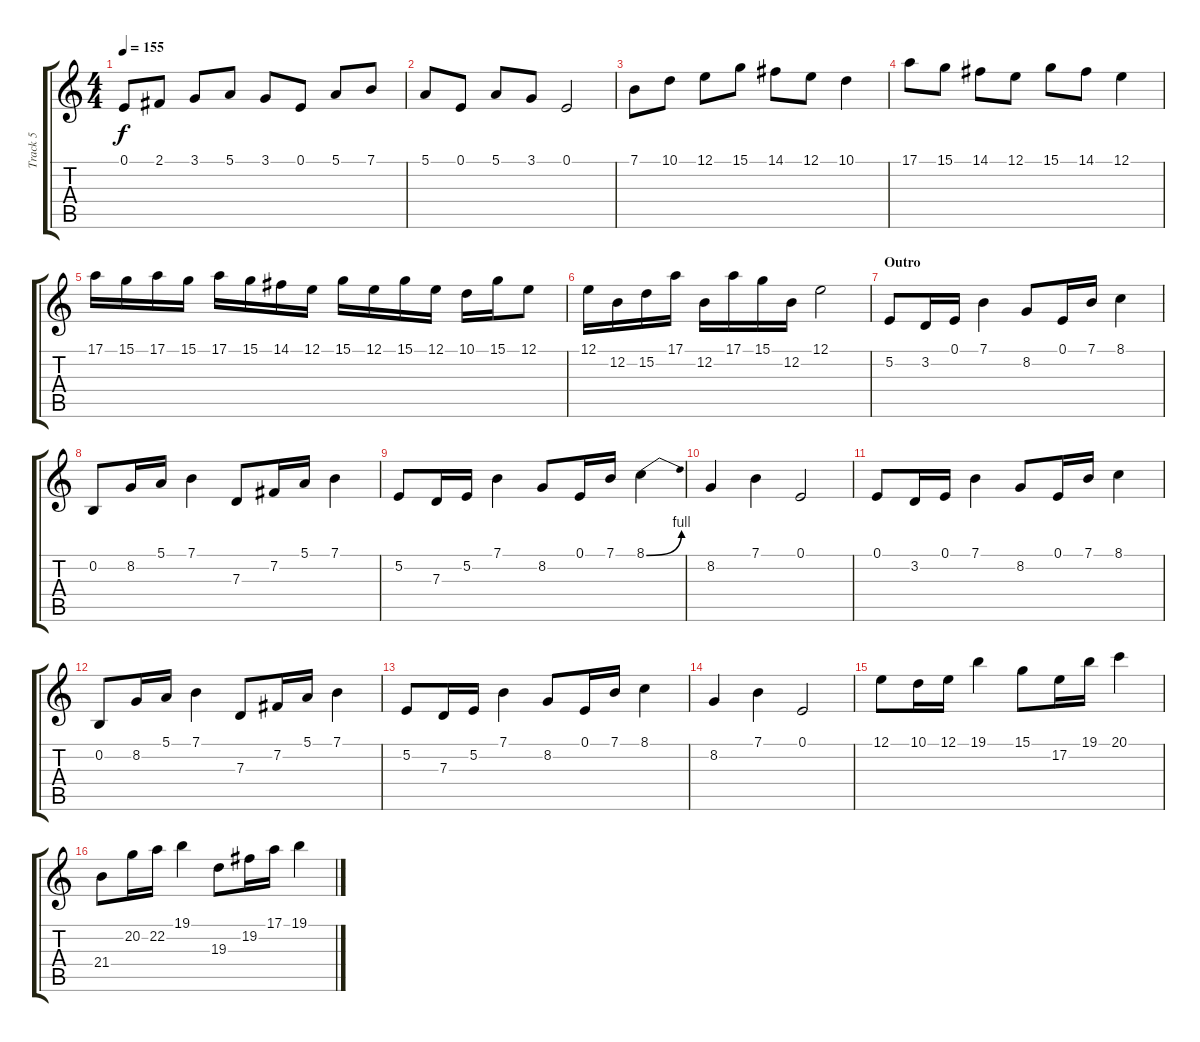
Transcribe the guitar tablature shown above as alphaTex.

\track ("Track 5" "Track 5") {instrument lead1square}
\staff {score tabs}
\tuning (E4 B3 G3 D3 A2 E2) {hide}
\ts (4 4)
\tempo 155
\clef g2
\ks c
0.1.8{dy f} 2.1.8 3.1.8 5.1.8 3.1.8 0.1.8 5.1.8 7.1.8 |
5.1.8 0.1.8 5.1.8 3.1.8 0.1.2 |
7.1.8 10.1.8 12.1.8 15.1.8 14.1.8 12.1.8 10.1.4 |
17.1.8 15.1.8 14.1.8 12.1.8 15.1.8 14.1.8 12.1.4 |
17.1.16 15.1.16 17.1.16 15.1.16 17.1.16 15.1.16 14.1.16 12.1.16 15.1.16 12.1.16 15.1.16 12.1.16 10.1.16 15.1.16 12.1.8 |
12.1.16 12.2.16 15.2.16 17.1.16 12.2.16 17.1.16 15.1.16 12.2.16 12.1.2 |
\section ("" "Outro")
5.2.8 3.2.16 0.1.16 7.1.4 8.2.8 0.1.16 7.1.16 8.1.4 |
0.2.8 8.2.16 5.1.16 7.1.4 7.3.8 7.2.16 5.1.16 7.1.4 |
5.2.8 7.3.16 5.2.16 7.1.4 8.2.8 0.1.16 7.1.16 8.1{be (bend 0 0 60 4)}.4 |
8.2.4 7.1.4 0.1.2 |
0.1.8 3.2.16 0.1.16 7.1.4 8.2.8 0.1.16 7.1.16 8.1.4 |
0.2.8 8.2.16 5.1.16 7.1.4 7.3.8 7.2.16 5.1.16 7.1.4 |
5.2.8 7.3.16 5.2.16 7.1.4 8.2.8 0.1.16 7.1.16 8.1.4 |
8.2.4 7.1.4 0.1.2 |
12.1.8 10.1.16 12.1.16 19.1.4 15.1.8 17.2.16 19.1.16 20.1.4 |
21.4.8 20.2.16 22.2.16 19.1.4 19.3.8 19.2.16 17.1.16 19.1.4
